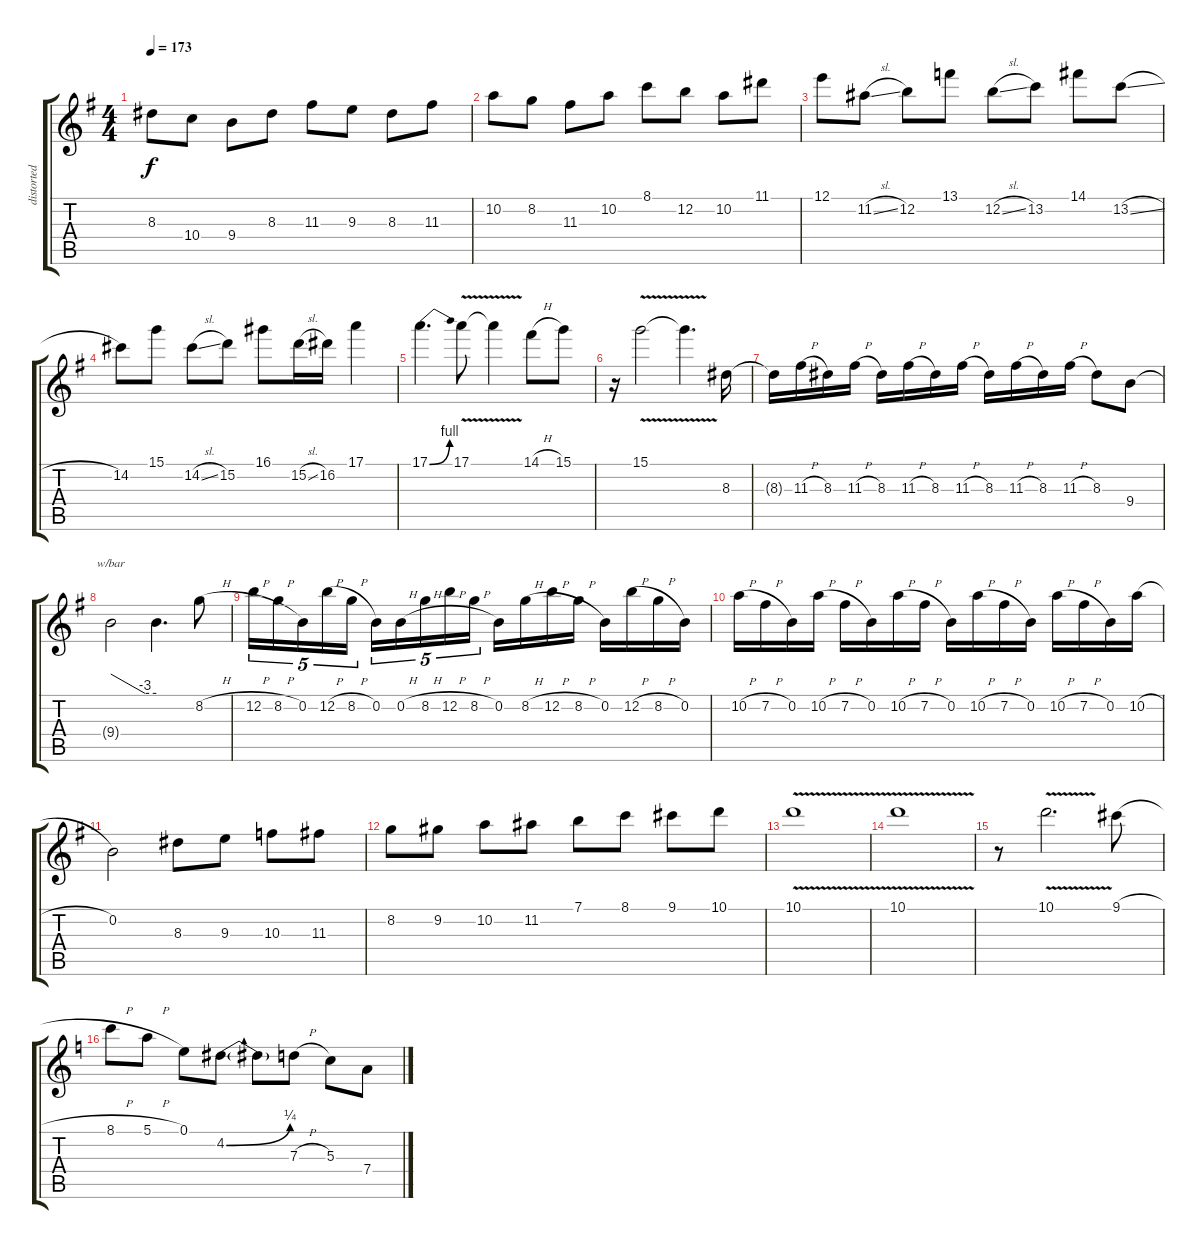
\track ("distorted tone" "distorted ") {instrument distortionguitar}
\staff {score tabs}
\tuning (E4 B3 G3 D3 A2 E2) {hide}
\ts (4 4)
\tempo 173
\clef g2
\ks g
8.3.8{dy f} 10.4.8 9.4.8 8.3.8 11.3.8 9.3.8 8.3.8 11.3.8 |
10.2.8 8.2.8 11.3.8 10.2.8 8.1.8 12.2.8 10.2.8 11.1.8 |
12.1.8 11.2{sl}.8 12.2.8 13.1.8 12.2{sl}.8 13.2.8 14.1.8 13.2{sl}.8 |
14.2.8 15.1.8 14.2{sl}.8 15.2.8 16.1.8 15.2{sl}.16 16.2.16 17.1.4 |
17.1{be (bend 0 0 60 4)}.4{d} 17.1{v}.8 17.1{v t}.4 14.1{h}.8 15.1.8 |
r.16 15.1{v}.2 15.1{v t}.4{d} 8.3.16 |
8.3{t}.16 11.3{h}.16 8.3.16 11.3{h}.16 8.3.16 11.3{h}.16 8.3.16 11.3{h}.16 8.3.16 11.3{h}.16 8.3.16 11.3{h}.16 8.3.8 9.4.8 |
9.4{t}.2{tbe (custom default 0 0 45 -12 60 -12)} 9.4{t}.4{d} 8.2{h}.8 |
12.2{h}.16{tu (5 4)} 8.2{h}.16{tu (5 4)} 0.2.16{tu (5 4)} 12.2{h}.16{tu (5 4)} 8.2{h}.16{tu (5 4)} 0.2.16{tu (5 4)} 0.2{h}.16{tu (5 4)} 8.2{h}.16{tu (5 4)} 12.2{h}.16{tu (5 4)} 8.2{h}.16{tu (5 4)} 0.2.16 8.2{h}.16 12.2{h}.16 8.2{h}.16 0.2.16 12.2{h}.16 8.2{h}.16 0.2.16 |
10.2{h}.16 7.2{h}.16 0.2.16 10.2{h}.16 7.2{h}.16 0.2.16 10.2{h}.16 7.2{h}.16 0.2.16 10.2{h}.16 7.2{h}.16 0.2.16 10.2{h}.16 7.2{h}.16 0.2.16 10.2{h}.16 |
0.2.2 8.3.8 9.3.8 10.3.8 11.3.8 |
8.2.8 9.2.8 10.2.8 11.2.8 7.1.8 8.1.8 9.1.8 10.1.8 |
10.1{v}.1 |
10.1{v}.1 |
r.8 10.1{v}.2{d} 9.1{h}.8 |
\ks c
8.1{h}.8 5.1{h}.8 0.1.8 4.2{be (bend 0 0 60 1)}.8 4.2{t}.8 7.3{h}.8 5.3.8 7.4.8
